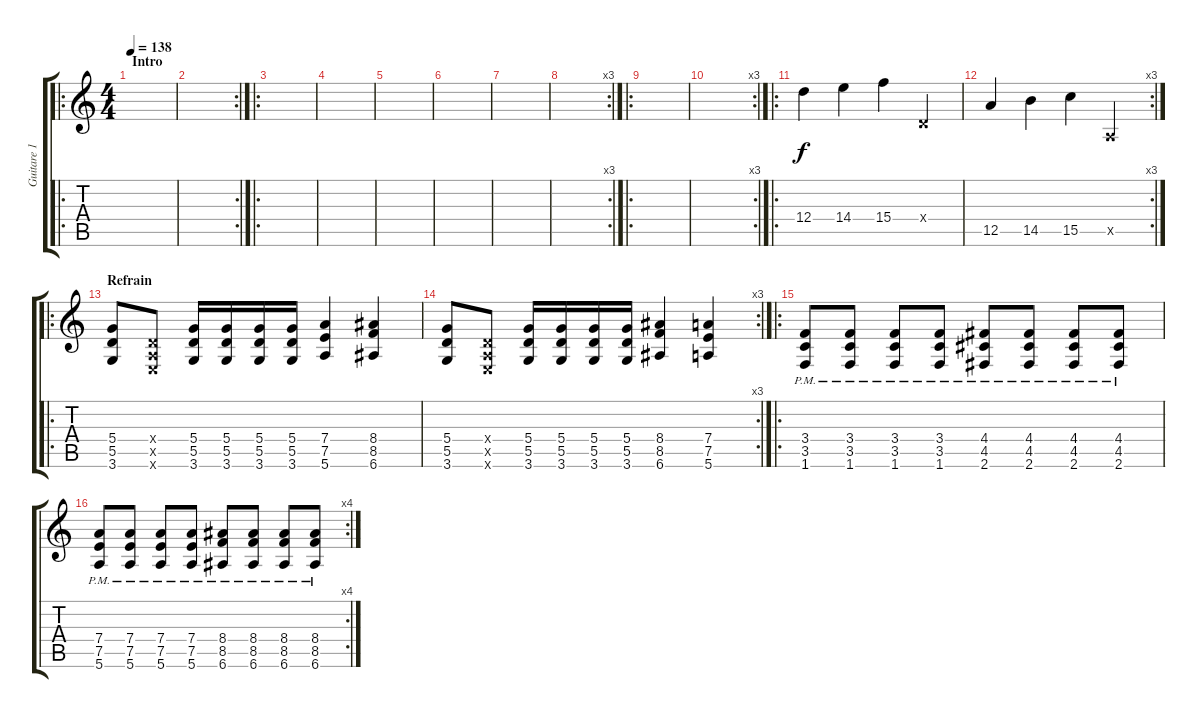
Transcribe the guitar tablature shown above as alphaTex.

\track ("Guitare 1" "Guitare 1") {instrument overdrivenguitar}
\staff {score tabs}
\tuning (E4 B3 G3 D3 A2 E2) {hide}
\ro
\ts (4 4)
\section ("" "Intro")
\tempo 138
\clef g2
\ks c
|
\rc 2
|
\ro
|
|
|
|
|
\rc 3
|
\ro
|
\rc 3
|
\ro
12.4.4 14.4.4 15.4.4 0.4{x}.4 |
\rc 3
12.5.4 14.5.4 15.5.4 0.5{x}.4 |
\ro
\section ("" "Refrain")
(5.4 5.5 3.6).8 (0.4{x} 0.5{x} 0.6{x}).8 (5.4 5.5 3.6).16 (5.4 5.5 3.6).16 (5.4 5.5 3.6).16 (5.4 5.5 3.6).16 (7.4 7.5 5.6).4 (8.4 8.5 6.6).4 |
\rc 3
(5.4 5.5 3.6).8 (0.4{x} 0.5{x} 0.6{x}).8 (5.4 5.5 3.6).16 (5.4 5.5 3.6).16 (5.4 5.5 3.6).16 (5.4 5.5 3.6).16 (8.4 8.5 6.6).4 (7.4 7.5 5.6).4 |
\ro
(3.4{pm} 3.5{pm} 1.6{pm}).8 (3.4{pm} 3.5{pm} 1.6{pm}).8 (3.4{pm} 3.5{pm} 1.6{pm}).8 (3.4{pm} 3.5{pm} 1.6{pm}).8 (4.4{pm} 4.5{pm} 2.6{pm}).8 (4.4{pm} 4.5{pm} 2.6{pm}).8 (4.4{pm} 4.5{pm} 2.6{pm}).8 (4.4{pm} 4.5{pm} 2.6{pm}).8 |
\rc 4
(7.4{pm} 7.5{pm} 5.6{pm}).8 (7.4{pm} 7.5{pm} 5.6{pm}).8 (7.4{pm} 7.5{pm} 5.6{pm}).8 (7.4{pm} 7.5{pm} 5.6{pm}).8 (8.4{pm} 8.5{pm} 6.6{pm}).8 (8.4{pm} 8.5{pm} 6.6{pm}).8 (8.4{pm} 8.5{pm} 6.6{pm}).8 (8.4{pm} 8.5{pm} 6.6{pm}).8
